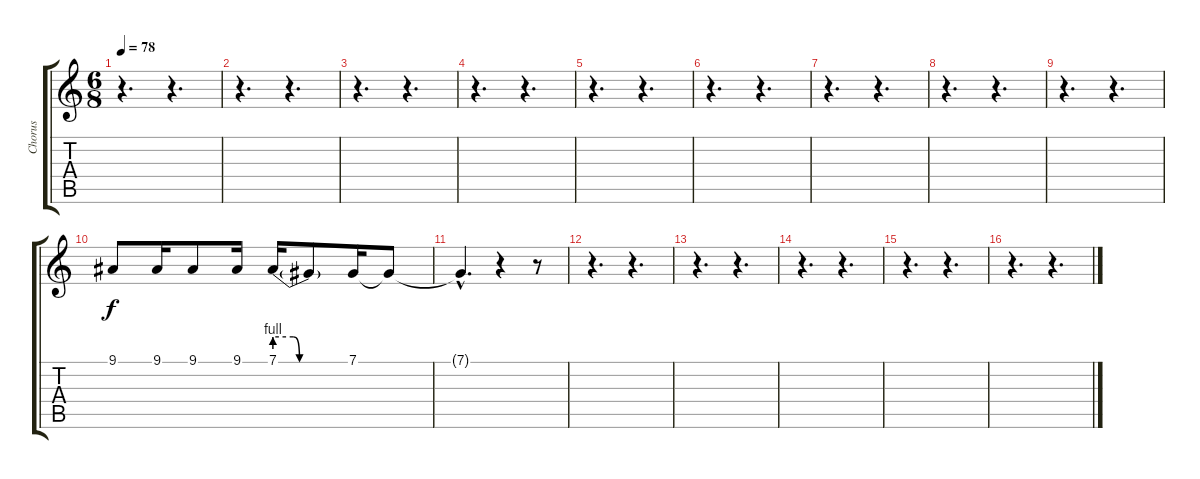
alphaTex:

\track ("Chorus" "Chorus") {instrument lead2sawtooth}
\staff {score tabs}
\tuning (Db4 Ab3 E3 B2 Gb2 Db2) {hide}
\ts (6 8)
\tempo 78
\clef g2
\ks c
r.4{d dy f} r.4{d} |
r.4{d} r.4{d} |
r.4{d} r.4{d} |
r.4{d} r.4{d} |
r.4{d} r.4{d} |
r.4{d} r.4{d} |
r.4{d} r.4{d} |
r.4{d} r.4{d} |
r.4{d} r.4{d} |
9.1.8 9.1.16 9.1.8 9.1.16 7.1{be (custom 0 4 15 4 20 0 40 0 60 0)}.16 7.1{t}.8 7.1.16 7.1{t}.8 |
7.1{hac t}.4{d} r.4 r.8 |
r.4{d} r.4{d} |
r.4{d} r.4{d} |
r.4{d} r.4{d} |
r.4{d} r.4{d} |
r.4{d} r.4{d}
